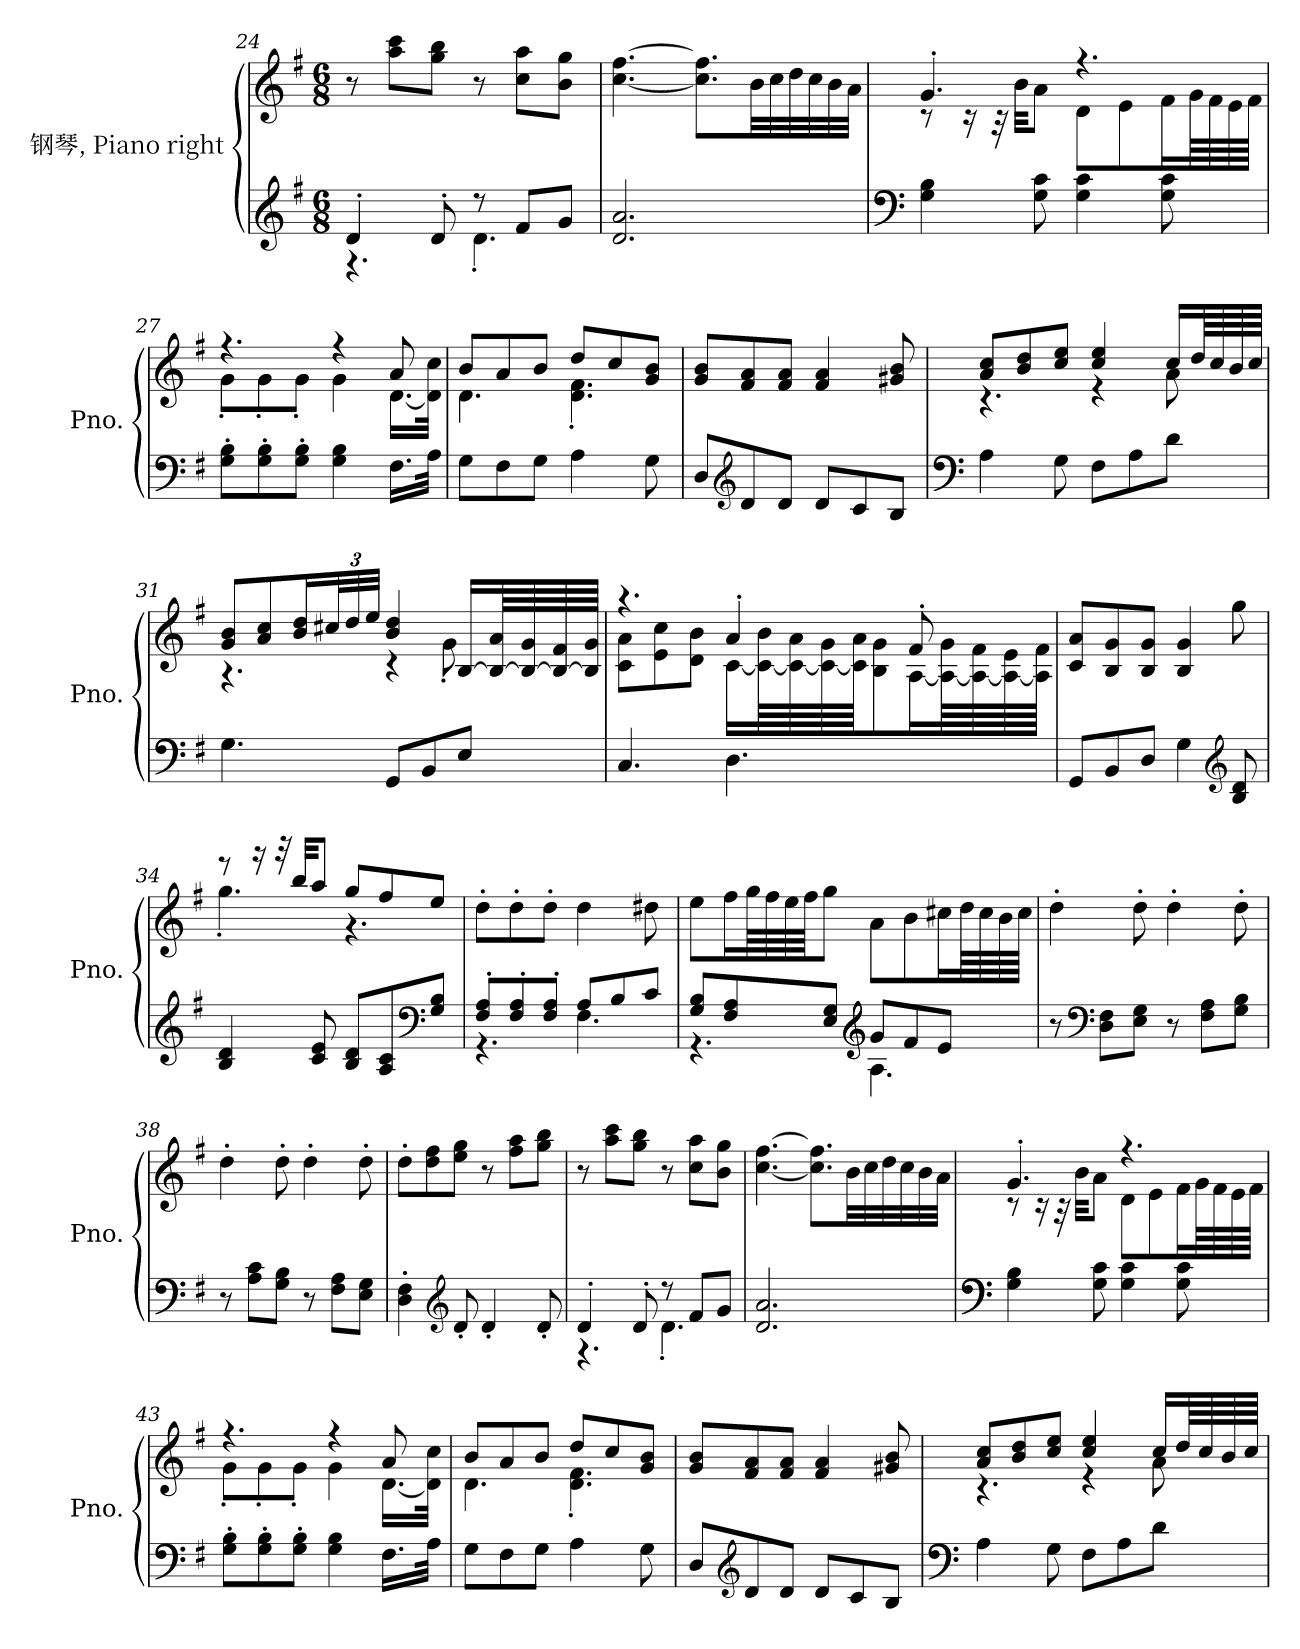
**kern	**kern
*part1	*part1
*staff2	*staff1
*I"钢琴, Piano right	*
*I'Pno.	*
*clefG2	*clefG2
*k[f#]	*k[f#]
*M6/8	*M6/8
=24	=24
*^	*
4d'/	4.r	8r
.	.	8aa\ 8ccc\L
8d'/	.	8gg\ 8bb\J
8r	4.d'\	8r
*	*	*MM86
8f#/L	.	8cc\ 8aa\L
*	*	*MM63
8g/J	.	8b\ 8gg\J
*v	*v	*
=25	=25
2.d/ 2.a/	[4.cc\ [4.ff#\
.	8.cc\] 8.ff#\]L
*	*MM66
.	32b\LL
*	*MM67
.	32cc\
*	*MM68
.	32dd\
.	32cc\
.	32b\
.	32a\JJJ
!!LO:PB:g=z
=26	=26
*clefF4	*
*	*MM95
*	*^
4G\ 4B\	4.g'/	8r
.	.	16r
.	.	32r
.	.	32b\KKL
*	*MM93	*
8G\ 8c\	.	8a\J
*	*MM96	*
4G\ 4c\	4.r	8d\L
.	.	8e\
8G\ 8c\	.	16f#\L
.	.	64g\LL
.	.	64f#\
.	.	64e\
.	.	64f#\JJJJ
=27	=27	=27
*	*MM95	*
8G\' 8B\'L	4.r	8g'\L
8G\' 8B\'	.	8g'\
8G\' 8B\'J	.	8g'\J
4G\ 4B\	4r	4g\
*	*MM96	*
16.F#\LL	8a/	[16.d\LL
32A\JJk	.	32d\] 32cc\JJk
=28	=28	=28
*	*MM98	*
8G\L	8b/L	4.d\
8F#\	8a/	.
*	*MM99	*
8G\J	8b/J	.
*	*MM98	*
4A\	8dd/L	4.d\' 4.f#\'
*	*MM97	*
.	8cc/	.
*	*MM95	*
8G\	8g/ 8b/J	.
*	*v	*v
=29	=29
*	*MM98
8D/L	8g/ 8b/L
*clefG2	*
*	*MM99
8d/	8f#/ 8a/
8d/J	8f#/ 8a/J
*	*MM96
8d/L	4f#/ 4a/
8c/	.
*	*MM97
8B/J	8g#X/ 8b/
!!LO:LB:g=z
=30	=30
*clefF4	*
*	*^
4A\	8a/ 8cc/L	4.r
.	8b/ 8dd/	.
*	*MM96	*
8G\	8cc/ 8ee/J	.
*	*MM94	*
8F#\L	4cc/ 4ee/	4r
8A\	.	.
*	*MM96	*
8d\J	16cc/LL	8a\
.	64dd/LL	.
.	64cc/	.
.	64b/	.
.	64cc/JJJJ	.
=31	=31	=31
*	*MM98	*
4.G\	8g/ 8b/L	4.r
.	8a/ 8cc/	.
*	*MM94	*
.	16b/ 16dd/L	.
*	*Xbrackettup	*
*	*MM91	*
.	48cc#X/L	.
.	48dd/	.
*	*MM86	*
.	48ee/JJJ	.
*	*MM98	*
8GG/L	4b/ 4dd/	4r
8BB/	.	.
8E/J	[16B/LL	8g'\
.	64B/_ 64a/LL	.
.	64B/_ 64g/	.
.	64B/_ 64f#/	.
.	64B/] 64g/JJJJ	.
!!LO:LB:g=z	!!
=32	=32	=32
4.C/	4.r	8c\ 8a\L
.	.	8e\ 8cc\
.	.	8d\ 8b\J
*	*MM96	*
4.D\	4a'/	[16c\LL
.	.	64c\_ 64b\LL
.	.	64c\_ 64a\
.	.	64c\_ 64g\
.	.	64c\] 64a\JJJ
*	*MM85	*
.	.	8B\ 8g\
.	8f#'/	[16A\L
.	.	64A\_ 64g\LL
.	.	64A\_ 64f#\
.	.	64A\_ 64e\
.	.	64A\] 64f#\JJJJ
*	*v	*v
=33	=33
*	*MM77
8GG/L	8c/ 8a/L
8BB/	8B/ 8g/
8D/J	8B/ 8g/J
4G\	4B/ 4g/
*clefG2	*
*	*MM70
8B/ 8d/	8gg\
=34	=34
*	*MM91
*	*^
4B/ 4d/	8r	4.gg'\
.	16r	.
.	32r	.
.	32bb/KKL	.
*	*MM90	*
8c/ 8e/	8aa/J	.
*	*MM98	*
8B/ 8d/L	8gg/L	4.r
8A/ 8c/	8ff#/	.
*clefF4	*	*
*	*MM96	*
8G/ 8B/J	8ee/J	.
*	*v	*v
!!LO:LB:g=z
=35	=35
*	*MM94
*^	*
8F#/' 8A/'L	4.r	8dd'\L
8F#/' 8A/'	.	8dd'\
8F#/' 8A/'J	.	8dd'\J
8A/L	4.F#\	4dd\
8B/	.	.
*	*	*MM96
8c/J	.	8dd#X\
=36	=36	=36
*	*	*MM94
8G/ 8B/L	4.r	8ee\L
8F#/ 8A/	.	16ff#\L
.	.	64gg\LL
.	.	64ff#\
.	.	64ee\
.	.	64ff#\JJJ
8E/ 8G/J	.	8gg\J
*clefG2	*	*
*	*	*MM92
8g/L	4.A\	8a\L
8f#/	.	8b\
*	*	*MM91
8e/J	.	16cc#X\L
.	.	64dd\LL
.	.	64cc#\
.	.	64b\
.	.	64cc#\JJJJ
*v	*v	*
=37	=37
8r	4dd'\
*clefF4	*
8D\ 8F#\L	.
8E\ 8G\J	8dd'\
8r	4dd'\
8F#\ 8A\L	.
8G\ 8B\J	8dd'\
=38	=38
8r	4dd'\
8A\ 8c\L	.
8G\ 8B\J	8dd'\
8r	4dd'\
8F#\ 8A\L	.
8E\ 8G\J	8dd'\
!!LO:LB:g=z
=39	=39
4D\' 4F#\'	8dd'\L
.	8dd\ 8ff#\
*clefG2	*
8d'/	8ee\ 8gg\J
4d'/	8r
.	8ff#\ 8aa\L
8d'/	8gg\ 8bb\J
=40	=40
*^	*
4d'/	4.r	8r
.	.	8aa\ 8ccc\L
8d'/	.	8gg\ 8bb\J
8r	4.d'\	8r
*	*	*MM86
8f#/L	.	8cc\ 8aa\L
*	*	*MM63
8g/J	.	8b\ 8gg\J
*v	*v	*
=41	=41
2.d/ 2.a/	[4.cc\ [4.ff#\
.	8.cc\] 8.ff#\]L
*	*MM66
.	32b\LL
*	*MM67
.	32cc\
*	*MM68
.	32dd\
.	32cc\
.	32b\
.	32a\JJJ
=42	=42
*clefF4	*
*	*MM95
*	*^
4G\ 4B\	4.g'/	8r
.	.	16r
.	.	32r
.	.	32b\KKL
*	*MM93	*
8G\ 8c\	.	8a\J
*	*MM96	*
4G\ 4c\	4.r	8d\L
.	.	8e\
8G\ 8c\	.	16f#\L
.	.	64g\LL
.	.	64f#\
.	.	64e\
.	.	64f#\JJJJ
!!LO:LB:g=z	!!
=43	=43	=43
*	*MM95	*
8G\' 8B\'L	4.r	8g'\L
8G\' 8B\'	.	8g'\
8G\' 8B\'J	.	8g'\J
4G\ 4B\	4r	4g\
*	*MM96	*
16.F#\LL	8a/	[16.d\LL
32A\JJk	.	32d\] 32cc\JJk
=44	=44	=44
*	*MM98	*
8G\L	8b/L	4.d\
8F#\	8a/	.
*	*MM99	*
8G\J	8b/J	.
*	*MM98	*
4A\	8dd/L	4.d\' 4.f#\'
*	*MM97	*
.	8cc/	.
*	*MM95	*
8G\	8g/ 8b/J	.
*	*v	*v
=45	=45
*	*MM98
8D/L	8g/ 8b/L
*clefG2	*
*	*MM99
8d/	8f#/ 8a/
8d/J	8f#/ 8a/J
*	*MM96
8d/L	4f#/ 4a/
8c/	.
*	*MM97
8B/J	8g#X/ 8b/
=46	=46
*clefF4	*
*	*^
4A\	8a/ 8cc/L	4.r
.	8b/ 8dd/	.
*	*MM96	*
8G\	8cc/ 8ee/J	.
*	*MM94	*
8F#\L	4cc/ 4ee/	4r
8A\	.	.
*	*MM96	*
8d\J	16cc/LL	8a\
.	64dd/LL	.
.	64cc/	.
.	64b/	.
.	64cc/JJJJ	.
*	*v	*v
=	=
*-	*-
